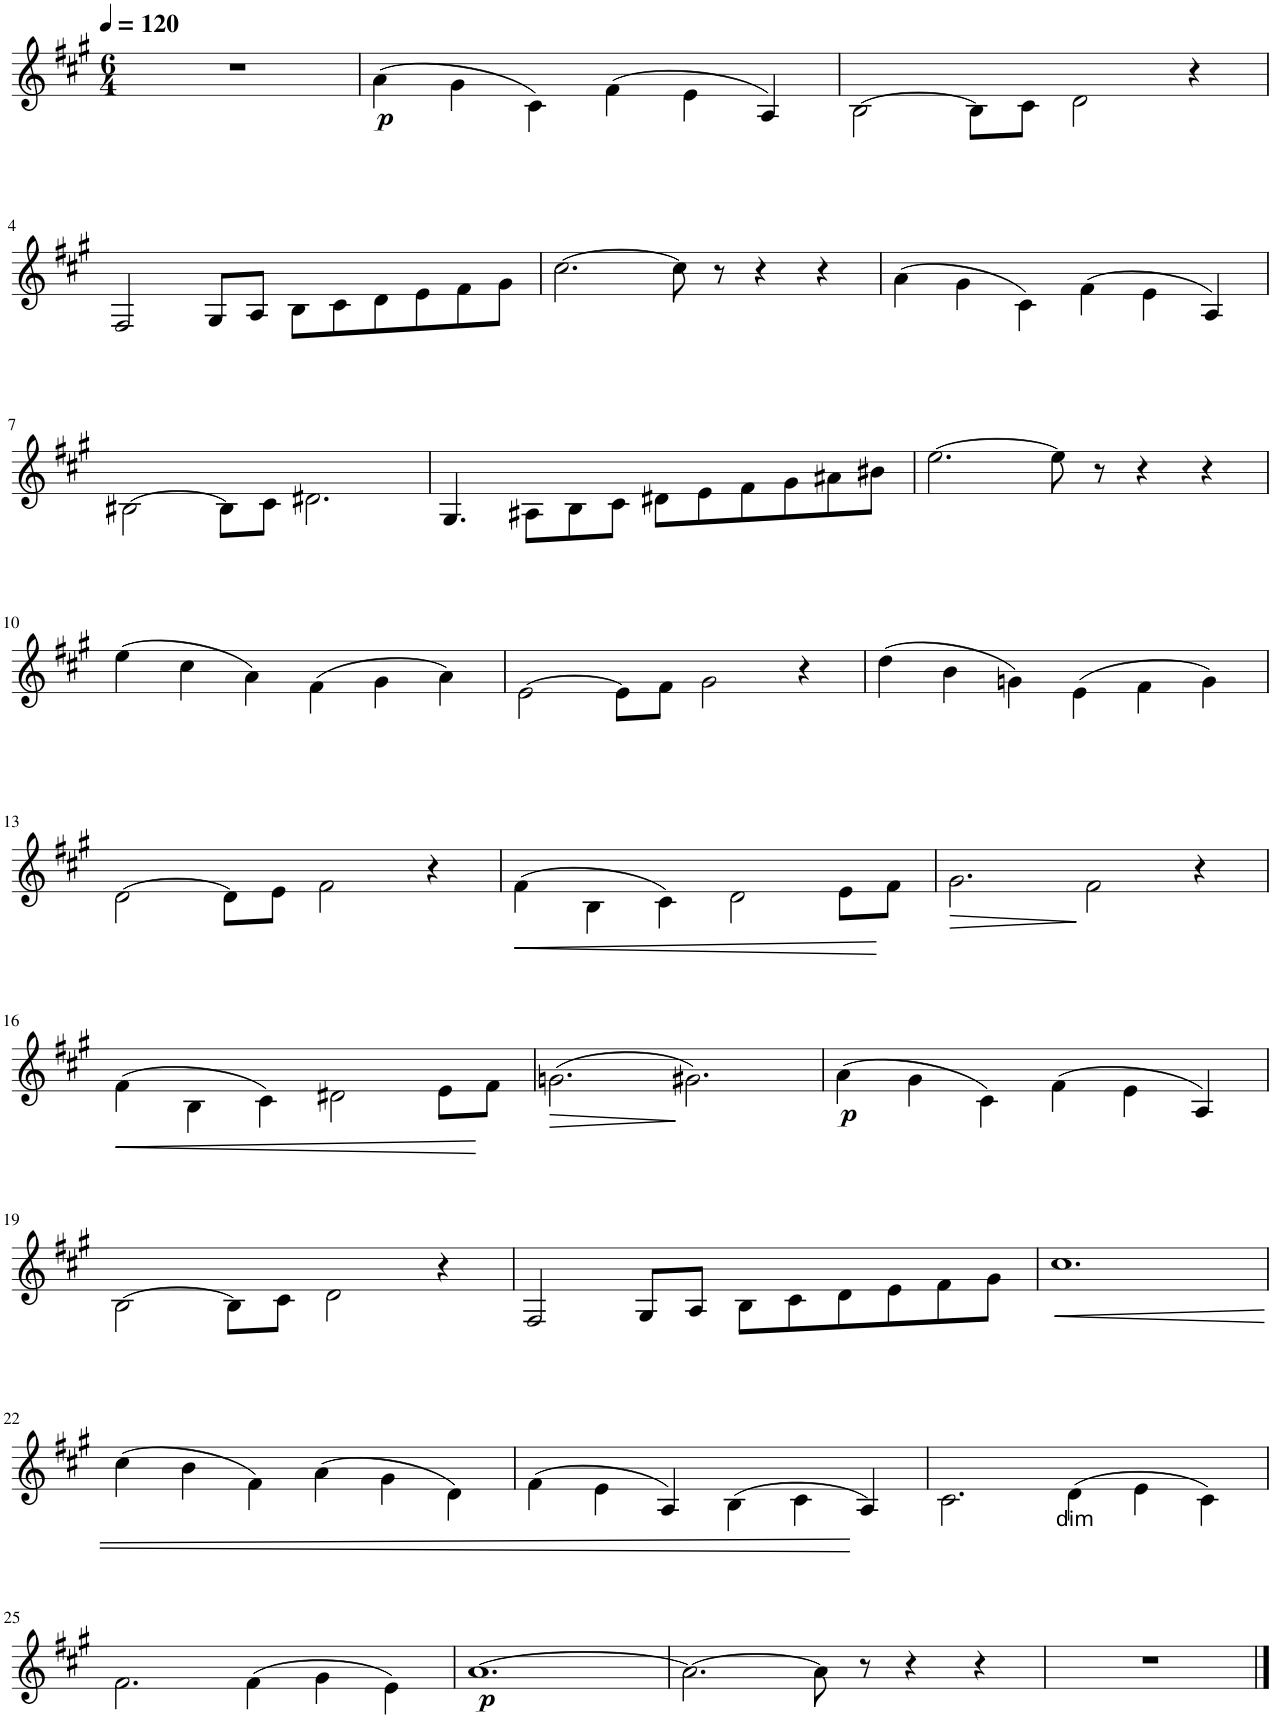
**kern	**text	**dynam
*part1	*part1	*part1
*staff1	*staff1	*staff1
*I"Voice	*	*
*I'Voice	*	*
*clefG2	*	*
*k[f#c#g#]	*	*
*M6/4	*	*
*MM120	*	*
=1	=1	=1
1.r	.	.
=2	=2	=2
!	!	!LO:DY:b
(4a\	.	p
4g#\	.	.
4c#\)	.	.
(4f#\	.	.
4e\	.	.
4A/)	.	.
=3	=3	=3
[2B\	.	.
8B\L]	.	.
8c#\J	.	.
2d\	.	.
4r	.	.
!!LO:LB:g=z
=4	=4	=4
2F#/	.	.
8G#/L	.	.
8A/J	.	.
8B\L	.	.
8c#\	.	.
8d\	.	.
8e\	.	.
8f#\	.	.
8g#\J	.	.
=5	=5	=5
[2.cc#\	.	.
8cc#\]	.	.
8r	.	.
4r	.	.
4r	.	.
=6	=6	=6
(4a\	.	.
4g#\	.	.
4c#\)	.	.
(4f#\	.	.
4e\	.	.
4A/)	.	.
!!LO:LB:g=z
=7	=7	=7
[2B#X\	.	.
8B#\L]	.	.
8c#\J	.	.
2.d#X\	.	.
=8	=8	=8
4.G#/	.	.
8A#X\L	.	.
8B\	.	.
8c#\J	.	.
8d#X\L	.	.
8e\	.	.
8f#\	.	.
8g#\	.	.
8a#X\	.	.
8b#X\J	.	.
=9	=9	=9
[2.ee\	.	.
8ee\]	.	.
8r	.	.
4r	.	.
4r	.	.
!!LO:LB:g=z
=10	=10	=10
(4ee\	.	.
4cc#\	.	.
4a\)	.	.
(4f#\	.	.
4g#\	.	.
4a\)	.	.
=11	=11	=11
[2e\	.	.
8e\L]	.	.
8f#\J	.	.
2g#\	.	.
4r	.	.
=12	=12	=12
(4dd\	.	.
4b\	.	.
4gn\)	.	.
(4e\	.	.
4f#\	.	.
4g\)	.	.
!!LO:LB:g=z
=13	=13	=13
[2d\	.	.
8d\L]	.	.
8e\J	.	.
2f#\	.	.
4r	.	.
=14	=14	=14
!	!	!LO:HP:b
(4f#\	.	<
4B\	.	.
4c#\)	.	.
2d\	.	.
8e\L	.	.
8f#\J	.	[
=15	=15	=15
!	!	!LO:HP:b
2.g#\	.	>
2f#\	.	]
4r	.	.
!!LO:LB:g=z
=16	=16	=16
!	!	!LO:HP:b
(4f#\	.	<
4B\	.	.
4c#\)	.	.
2d#X\	.	.
8e\L	.	.
8f#\J	.	[
=17	=17	=17
!	!	!LO:HP:b
(2.gn\	.	>
2.g#X\)	.	]
=18	=18	=18
!	!	!LO:DY:b
(4a\	.	p
4g#\	.	.
4c#\)	.	.
(4f#\	.	.
4e\	.	.
4A/)	.	.
!!LO:LB:g=z
=19	=19	=19
[2B\	.	.
8B\L]	.	.
8c#\J	.	.
2d\	.	.
4r	.	.
=20	=20	=20
2F#/	.	.
8G#/L	.	.
8A/J	.	.
8B\L	.	.
8c#\	.	.
8d\	.	.
8e\	.	.
8f#\	.	.
8g#\J	.	.
=21	=21	=21
!	!	!LO:HP:b
1.cc#	.	<
!!LO:LB:g=z
=22	=22	=22
(4cc#\	.	.
4b\	.	.
4f#\)	.	.
(4a\	.	.
4g#\	.	.
4d\)	.	.
=23	=23	=23
(4f#\	.	.
4e\	.	.
4A/)	.	.
(4B\	.	.
4c#\	.	.
4A/)	.	[
=24	=24	=24
2.c#\	.	.
!	!LO:LY:b	!
(4d\	dim	.
4e\	.	.
4c#\)	.	.
!!LO:LB:g=z
=25	=25	=25
2.f#\	.	.
(4f#\	.	.
4g#\	.	.
4e\)	.	.
=26	=26	=26
!	!	!LO:DY:b
[1.a	.	p
=27	=27	=27
2.a\_	.	.
8a\]	.	.
8r	.	.
4r	.	.
4r	.	.
=28	=28	=28
1.r	.	.
==	==	==
*-	*-	*-
